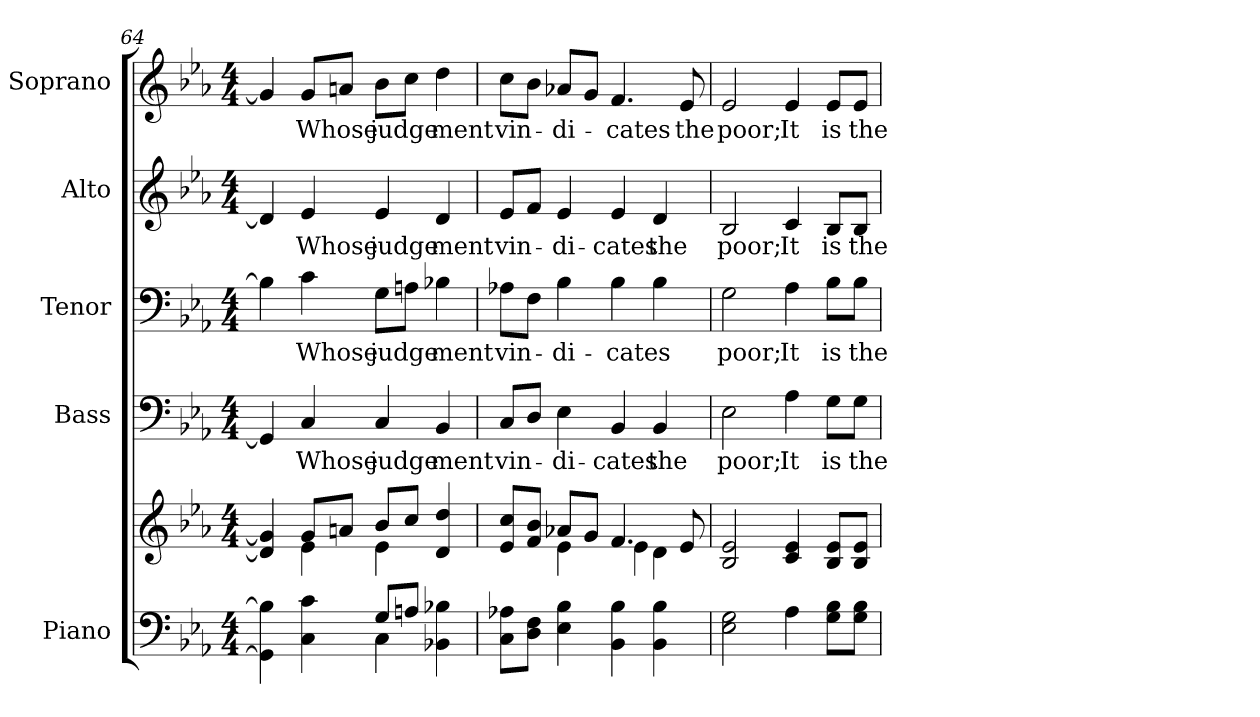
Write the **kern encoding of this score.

**kern	**kern	**kern	**text	**kern	**text	**kern	**text	**kern	**text
*part5	*part5	*part4	*part4	*part3	*part3	*part2	*part2	*part1	*part1
*staff6	*staff5	*staff4	*staff4	*staff3	*staff3	*staff2	*staff2	*staff1	*staff1
*I"Piano	*	*I"Bass	*	*I"Tenor	*	*I"Alto	*	*I"Soprano	*
*I'Pno.	*	*I'B.	*	*I'T.	*	*I'A.	*	*I'S.	*
*clefF4	*clefG2	*clefF4	*	*clefF4	*	*clefG2	*	*clefG2	*
*k[b-e-a-]	*k[b-e-a-]	*k[b-e-a-]	*	*k[b-e-a-]	*	*k[b-e-a-]	*	*k[b-e-a-]	*
*E-:	*E-:	*E-:	*	*E-:	*	*E-:	*	*E-:	*
*M4/4	*M4/4	*M4/4	*	*M4/4	*	*M4/4	*	*M4/4	*
=64	=64	=64	=64	=64	=64	=64	=64	=64	=64
*^	*^	*	*	*	*	*	*	*	*
4GGi\] 4Bi]	2ryy	4di/] 4gi]	4ryy	4GGi/]	.	4Bi\]	.	4di/]	.	4gi/]	.
!	!	!	!	!	!LO:LY:b:color=#000000	!	!	!	!	!	!
!	!	!	!	!	!	!	!LO:LY:b:color=#000000	!	!	!	!
!	!	!	!	!	!	!	!	!	!LO:LY:b:color=#000000	!	!
!	!	!	!	!	!	!	!	!	!	!	!LO:LY:b:color=#000000
4Ci\ 4ci	.	8gi/L	4e-i\	4Ci/	Whose	4ci\	Whose	4e-i/	Whose	8gi/L	Whose
.	.	8ani/J	.	.	.	.	.	.	.	8ani/J	.
!	!	!	!	!	!LO:LY:b:color=#000000	!	!	!	!	!	!
!	!	!	!	!	!	!	!LO:LY:b:color=#000000	!	!	!	!
!	!	!	!	!	!	!	!	!	!LO:LY:b:color=#000000	!	!
!	!	!	!	!	!	!	!	!	!	!	!LO:LY:b:color=#000000
8Gi/L	4Ci\	8b-i/L	4e-i\	4Ci/	judge	8Gi\L	judge	4e-i/	judge	8b-i\L	judge
8Ani/J	.	8cci/J	.	.	.	8Ani\J	.	.	.	8cci\J	.
!	!	!	!	!	!LO:LY:b:color=#000000	!	!	!	!	!	!
!	!	!	!	!	!	!	!LO:LY:b:color=#000000	!	!	!	!
!	!	!	!	!	!	!	!	!	!LO:LY:b:color=#000000	!	!
!	!	!	!	!	!	!	!	!	!	!	!LO:LY:b:color=#000000
4BB-Xi\ 4B-Xi	4ryy	4di/ 4ddi	4ryy	4BB-i/	ment	4B-Xi\	ment	4di/	ment	4ddi\	ment
*v	*v	*	*	*	*	*	*	*	*	*	*
!!LO:PB:g=z
=65	=65	=65	=65	=65	=65	=65	=65	=65	=65	=65
*^	*	*	*	*	*	*	*	*	*	*
!	!	!	!	!	!LO:LY:b:color=#000000	!	!	!	!	!	!
*v	*v	*	*	*	*	*	*	*	*	*	*
*^	*	*	*	*	*	*	*	*	*	*
!	!	!	!	!	!	!	!LO:LY:b:color=#000000	!	!	!	!
*v	*v	*	*	*	*	*	*	*	*	*	*
*^	*	*	*	*	*	*	*	*	*	*
!	!	!	!	!	!	!	!	!	!LO:LY:b:color=#000000	!	!
*v	*v	*	*	*	*	*	*	*	*	*	*
*^	*	*	*	*	*	*	*	*	*	*
!	!	!	!	!	!	!	!	!	!	!	!LO:LY:b:color=#000000
*v	*v	*	*	*	*	*	*	*	*	*	*
8Ci\ 8A-XiL	8e-i/ 8cciL	4ryy	8Ci/L	vin-	8A-Xi\L	vin-	8e-i/L	vin-	8cci\L	vin-
8Di\ 8FiJ	8fi/ 8b-iJ	.	8Di/J	.	8Fi\J	.	8fi/J	.	8b-i\J	.
!	!	!	!	!LO:LY:b:color=#000000	!	!	!	!	!	!
!	!	!	!	!	!	!LO:LY:b:color=#000000	!	!	!	!
!	!	!	!	!	!	!	!	!LO:LY:b:color=#000000	!	!
!	!	!	!	!	!	!	!	!	!	!LO:LY:b:color=#000000
4E-i\ 4B-i	8a-Xi/L	4e-i\	4E-i\	-di-	4B-i\	-di-	4e-i/	-di-	8a-Xi/L	-di-
.	8gi/J	.	.	.	.	.	.	.	8gi/J	.
!	!	!	!	!LO:LY:b:color=#000000	!	!	!	!	!	!
!	!	!	!	!	!	!LO:LY:b:color=#000000	!	!	!	!
!	!	!	!	!	!	!	!	!LO:LY:b:color=#000000	!	!
!	!	!	!	!	!	!	!	!	!	!LO:LY:b:color=#000000
4BB-i\ 4B-i	4.fi/	4e-i\	4BB-i/	-cates	4B-i\	-cates	4e-i/	-cates	4.fi/	-cates
!	!	!	!	!LO:LY:b:color=#000000	!	!	!	!	!	!
!	!	!	!	!	!	!	!	!LO:LY:b:color=#000000	!	!
4BB-i\ 4B-i	.	4di\	4BB-i/	the	4B-i\	.	4di/	the	.	.
!	!	!	!	!	!	!	!	!	!	!LO:LY:b:color=#000000
.	8e-i/	.	.	.	.	.	.	.	8e-i/	the
*	*v	*v	*	*	*	*	*	*	*	*
=66	=66	=66	=66	=66	=66	=66	=66	=66	=66
!	!	!	!LO:LY:b:color=#000000	!	!	!	!	!	!
!	!	!	!	!	!LO:LY:b:color=#000000	!	!	!	!
!	!	!	!	!	!	!	!LO:LY:b:color=#000000	!	!
!	!	!	!	!	!	!	!	!	!LO:LY:b:color=#000000
2E-i\ 2Gi	2B-i/ 2e-i	2E-i\	poor;	2Gi\	poor;	2B-i/	poor;	2e-i/	poor;
!	!	!	!LO:LY:b:color=#000000	!	!	!	!	!	!
!	!	!	!	!	!LO:LY:b:color=#000000	!	!	!	!
!	!	!	!	!	!	!	!LO:LY:b:color=#000000	!	!
!	!	!	!	!	!	!	!	!	!LO:LY:b:color=#000000
4A-i\	4ci/ 4e-i	4A-i\	It	4A-i\	It	4ci/	It	4e-i/	It
!	!	!	!LO:LY:b:color=#000000	!	!	!	!	!	!
!	!	!	!	!	!LO:LY:b:color=#000000	!	!	!	!
!	!	!	!	!	!	!	!LO:LY:b:color=#000000	!	!
!	!	!	!	!	!	!	!	!	!LO:LY:b:color=#000000
8Gi\ 8B-iL	8B-i/ 8e-iL	8Gi\L	is	8B-i\L	is	8B-i/L	is	8e-i/L	is
!	!	!	!LO:LY:b:color=#000000	!	!	!	!	!	!
!	!	!	!	!	!LO:LY:b:color=#000000	!	!	!	!
!	!	!	!	!	!	!	!LO:LY:b:color=#000000	!	!
!	!	!	!	!	!	!	!	!	!LO:LY:b:color=#000000
8Gi\ 8B-iJ	8B-i/ 8e-iJ	8Gi\J	the	8B-i\J	the	8B-i/J	the	8e-i/J	the
=	=	=	=	=	=	=	=	=	=
*-	*-	*-	*-	*-	*-	*-	*-	*-	*-
